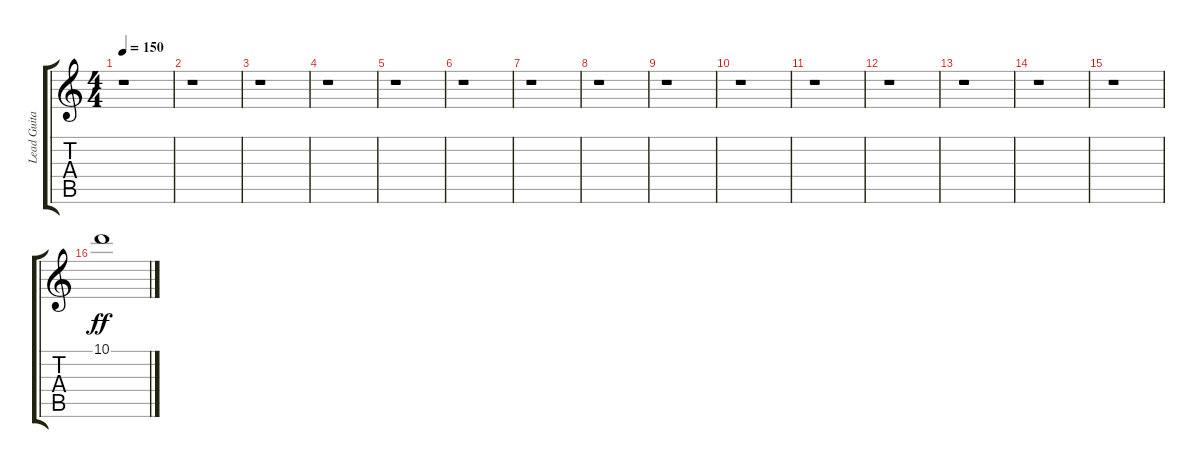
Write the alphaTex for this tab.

\track ("Lead Guitar" "Lead Guita") {instrument overdrivenguitar}
\staff {score tabs}
\tuning (E4 B3 G3 D3 A2 E2) {hide}
\ts (4 4)
\tempo 150
\clef g2
\ks c
r.1{dy ff} |
r.1 |
r.1 |
r.1 |
r.1 |
r.1 |
r.1 |
r.1 |
r.1 |
r.1 |
r.1 |
r.1 |
r.1 |
r.1 |
r.1 |
10.1.1
